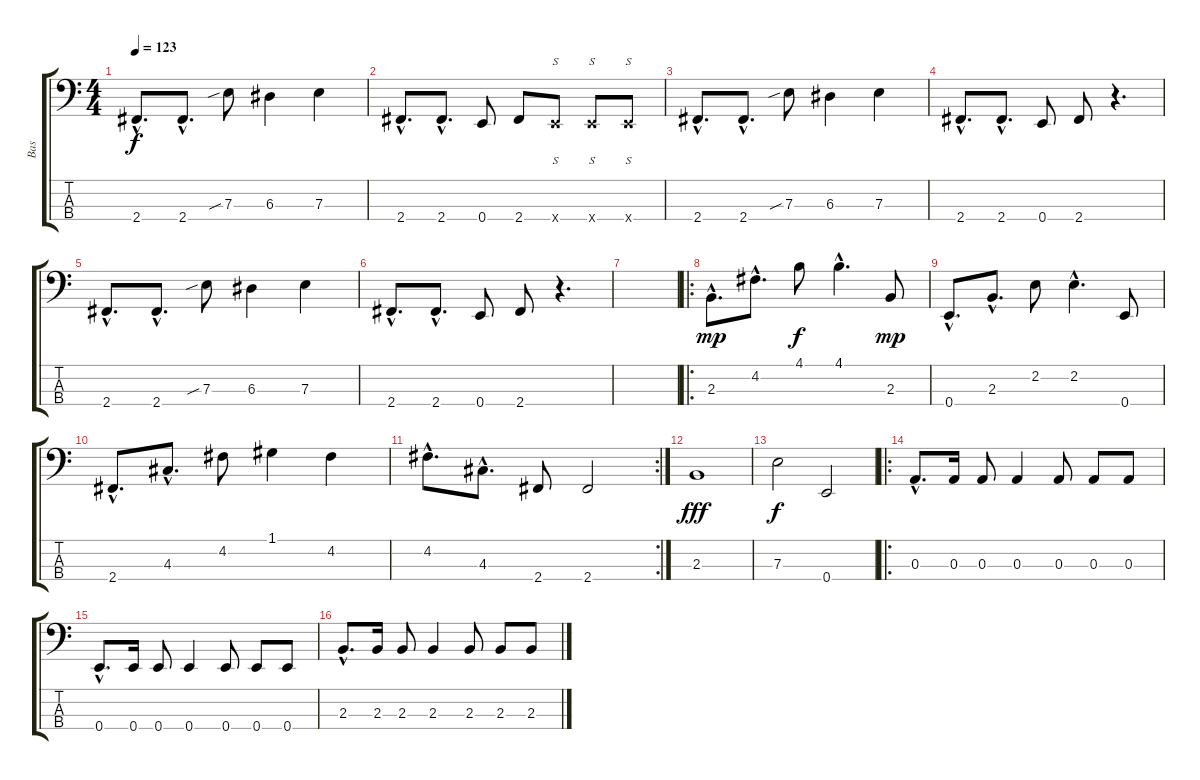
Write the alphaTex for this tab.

\track ("Bas" "Bas") {instrument electricbasspick}
\staff {score tabs}
\tuning (G2 D2 A1 E1) {hide}
\ts (4 4)
\tempo 123
\clef f4
\ks c
2.4{hac}.8{d dy f} 2.4{hac}.8{d} 7.3{sib}.8 6.3.4 7.3.4 |
2.4{hac}.8{d} 2.4{hac}.8{d} 0.4.8 2.4.8 0.4{x}.8{s} 0.4{x}.8{s} 0.4{x}.8{s} |
2.4{hac}.8{d} 2.4{hac}.8{d} 7.3{sib}.8 6.3.4 7.3.4 |
2.4{hac}.8{d} 2.4{hac}.8{d} 0.4.8 2.4.8 r.4{d} |
2.4{hac}.8{d} 2.4{hac}.8{d} 7.3{sib}.8 6.3.4 7.3.4 |
2.4{hac}.8{d} 2.4{hac}.8{d} 0.4.8 2.4.8 r.4{d} |
|
\ro
2.3{hac}.8{d dy mp} 4.2{hac}.8{d} 4.1.8{dy f} 4.1{hac}.4{d} 2.3.8{dy mp} |
0.4{hac}.8{d} 2.3{hac}.8{d} 2.2.8 2.2{hac}.4{d} 0.4.8 |
2.4{hac}.8{d} 4.3{hac}.8{d} 4.2.8 1.1.4 4.2.4 |
\rc 2
4.2{hac}.8{d} 4.3{hac}.8{d} 2.4.8 2.4.2 |
2.3.1{dy fff} |
7.3.2{dy f} 0.4.2 |
\ro
0.3{hac}.8{d} 0.3.16 0.3.8 0.3.4 0.3.8 0.3.8 0.3.8 |
0.4{hac}.8{d} 0.4.16 0.4.8 0.4.4 0.4.8 0.4.8 0.4.8 |
2.3{hac}.8{d} 2.3.16 2.3.8 2.3.4 2.3.8 2.3.8 2.3.8
